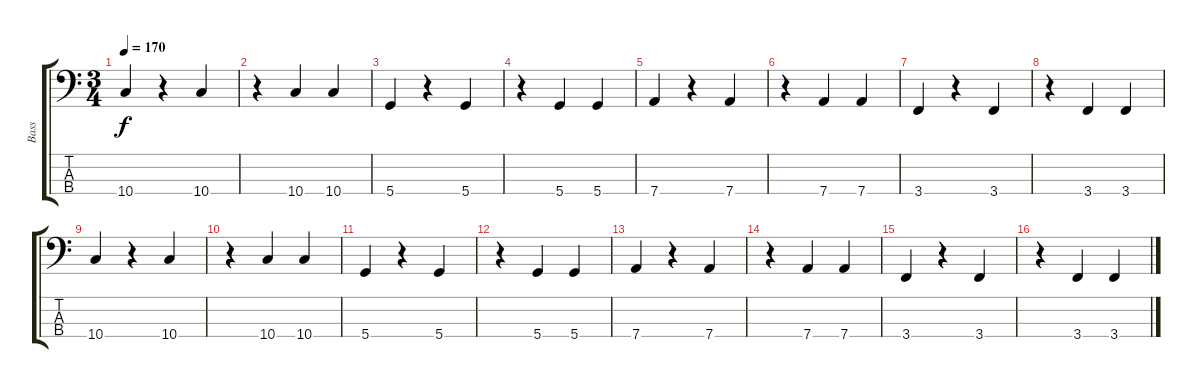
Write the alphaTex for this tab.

\track ("Bass" "Bass") {instrument electricbassfinger}
\staff {score tabs}
\tuning (G2 D2 A1 D1) {hide}
\ts (3 4)
\tempo 170
\clef f4
\ks c
10.4.4{dy f} r.4 10.4.4 |
r.4 10.4.4 10.4.4 |
5.4.4 r.4 5.4.4 |
r.4 5.4.4 5.4.4 |
7.4.4 r.4 7.4.4 |
r.4 7.4.4 7.4.4 |
3.4.4 r.4 3.4.4 |
r.4 3.4.4 3.4.4 |
10.4.4 r.4 10.4.4 |
r.4 10.4.4 10.4.4 |
5.4.4 r.4 5.4.4 |
r.4 5.4.4 5.4.4 |
7.4.4 r.4 7.4.4 |
r.4 7.4.4 7.4.4 |
3.4.4 r.4 3.4.4 |
r.4 3.4.4 3.4.4
